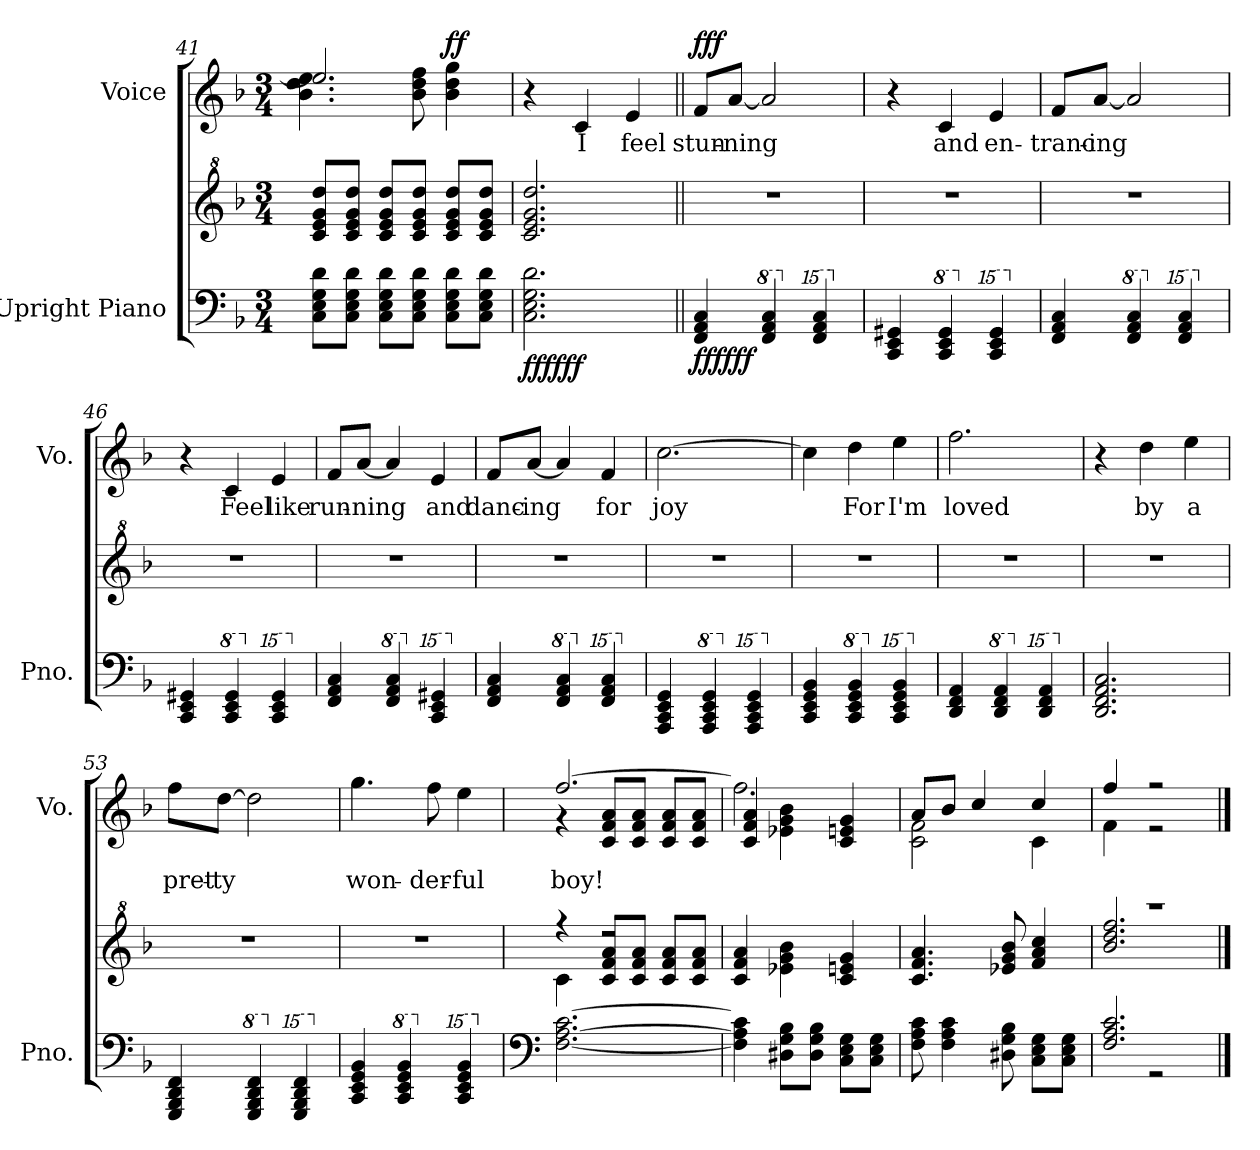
**kern	**kern	**dynam	**kern	**text	**dynam
*part2	*part2	*part2	*part1	*part1	*part1
*staff3	*staff2	*staff2/3	*staff1	*staff1	*staff1
*I"Upright Piano	*	*	*I"Voice	*	*
*I'Pno.	*	*	*I'Vo.	*	*
!!LO:LB:g=z
*clefF4	*clefG^2	*	*clefG2	*	*
*k[b-]	*k[b-]	*	*k[b-]	*	*
*M3/4	*M3/4	*	*M3/4	*	*
=41	=41	=41	=41	=41	=41
*	*	*	*^	*	*
8C\ 8E\ 8G\ 8d\L	8cc/ 8ee/ 8gg/ 8ddd/L	.	2.ee/]	4.b-\ 4.dd\ 4.ee\	.	.
8C\ 8E\ 8G\ 8d\J	8cc/ 8ee/ 8gg/ 8ddd/J	.	.	.	.	.
8C\ 8E\ 8G\ 8d\L	8cc/ 8ee/ 8gg/ 8ddd/L	.	.	.	.	.
8C\ 8E\ 8G\ 8d\J	8cc/ 8ee/ 8gg/ 8ddd/J	.	.	8b-\ 8dd\ 8ff\	.	.
!	!	!	!	!	!	!LO:DY:b
8C\ 8E\ 8G\ 8d\L	8cc/ 8ee/ 8gg/ 8ddd/L	.	.	4b-\ 4dd\ 4gg\	.	ff
8C\ 8E\ 8G\ 8d\J	8cc/ 8ee/ 8gg/ 8ddd/J	.	.	.	.	.
*	*	*	*v	*v	*	*
=42	=42	=42	=42	=42	=42
!	!	!LO:DY:b=2	!	!	!
!	!	!LO:DY:n=1:b	!	!	!
2.C\ 2.E\ 2.G\ 2.d\	2.cc/ 2.ee/ 2.gg/ 2.ddd/	fff fff	4r	.	.
!	!	!	!	!LO:LY:b	!
.	.	.	4c/	I	.
!	!	!	!	!LO:LY:b	!
.	.	.	4e/	feel	.
=43||	=43||	=43||	=43||	=43||	=43||
!	!	!LO:DY:b=2	!	!LO:LY:b	!
!	!	!LO:DY:n=1:b	!	!	!LO:DY:b
4FF/ 4AA/ 4C/	2.r	fff fff	8f/L	stun-	fff
!	!	!	!	!LO:LY:b	!
.	.	.	[8a/J	-ning	.
*8va	*	*	*	*	*
4F/ 4A/ 4c/	.	.	2a/]	.	.
*X8va	*	*	*	*	*
*15ma	*	*	*	*	*
4f/ 4a/ 4cc/	.	.	.	.	.
=44	=44	=44	=44	=44	=44
*X15ma	*	*	*	*	*
4CC/ 4EE/ 4GG#X/	2.r	.	4r	.	.
*8va	*	*	*	*	*
!	!	!	!	!LO:LY:b	!
4C/ 4E/ 4G#/	.	.	4c/	and	.
*X8va	*	*	*	*	*
*15ma	*	*	*	*	*
!	!	!	!	!LO:LY:b	!
4c/ 4e/ 4g#/	.	.	4e/	en-	.
=45	=45	=45	=45	=45	=45
*X15ma	*	*	*	*	*
!	!	!	!	!LO:LY:b	!
4FF/ 4AA/ 4C/	2.r	.	8f/L	-tranc-	.
!	!	!	!	!LO:LY:b	!
.	.	.	[8a/J	-ing	.
*8va	*	*	*	*	*
4F/ 4A/ 4c/	.	.	2a/]	.	.
*X8va	*	*	*	*	*
*15ma	*	*	*	*	*
4f/ 4a/ 4cc/	.	.	.	.	.
=46	=46	=46	=46	=46	=46
*X15ma	*	*	*	*	*
4CC/ 4EE/ 4GG#X/	2.r	.	4r	.	.
*8va	*	*	*	*	*
!	!	!	!	!LO:LY:b	!
4C/ 4E/ 4G#/	.	.	4c/	Feel	.
*X8va	*	*	*	*	*
*15ma	*	*	*	*	*
!	!	!	!	!LO:LY:b	!
4c/ 4e/ 4g#/	.	.	4e/	like	.
!!LO:LB:g=z
=47	=47	=47	=47	=47	=47
*X15ma	*	*	*	*	*
!	!	!	!	!LO:LY:b	!
4FF/ 4AA/ 4C/	2.r	.	8f/L	run-	.
!	!	!	!	!LO:LY:b	!
.	.	.	[8a/J	-ning	.
*8va	*	*	*	*	*
4F/ 4A/ 4c/	.	.	4a/]	.	.
*X8va	*	*	*	*	*
*15ma	*	*	*	*	*
!	!	!	!	!LO:LY:b	!
4c/ 4e/ 4g#X/	.	.	4e/	and	.
=48	=48	=48	=48	=48	=48
*X15ma	*	*	*	*	*
!	!	!	!	!LO:LY:b	!
4FF/ 4AA/ 4C/	2.r	.	8f/L	danc-	.
!	!	!	!	!LO:LY:b	!
.	.	.	[8a/J	-ing	.
*8va	*	*	*	*	*
4F/ 4A/ 4c/	.	.	4a/]	.	.
*X8va	*	*	*	*	*
*15ma	*	*	*	*	*
!	!	!	!	!LO:LY:b	!
4f/ 4a/ 4cc/	.	.	4f/	for	.
=49	=49	=49	=49	=49	=49
*X15ma	*	*	*	*	*
!	!	!	!	!LO:LY:b	!
4AAA/ 4CC/ 4EE/ 4GG/	2.r	.	[2.cc\	joy	.
*8va	*	*	*	*	*
4AA/ 4C/ 4E/ 4G/	.	.	.	.	.
*X8va	*	*	*	*	*
*15ma	*	*	*	*	*
4A/ 4c/ 4e/ 4g/	.	.	.	.	.
=50	=50	=50	=50	=50	=50
*X15ma	*	*	*	*	*
4CC/ 4EE/ 4GG/ 4BB-/	2.r	.	4cc\]	.	.
*8va	*	*	*	*	*
!	!	!	!	!LO:LY:b	!
4C/ 4E/ 4G/ 4B-/	.	.	4dd\	For	.
*X8va	*	*	*	*	*
*15ma	*	*	*	*	*
!	!	!	!	!LO:LY:b	!
4c/ 4e/ 4g/ 4b-/	.	.	4ee\	I'm	.
=51	=51	=51	=51	=51	=51
*X15ma	*	*	*	*	*
!	!	!	!	!LO:LY:b	!
4DD/ 4FF/ 4AA/	2.r	.	2.ff\	loved	.
*8va	*	*	*	*	*
4D/ 4F/ 4A/	.	.	.	.	.
*X8va	*	*	*	*	*
*15ma	*	*	*	*	*
4d/ 4f/ 4a/	.	.	.	.	.
=52	=52	=52	=52	=52	=52
*X15ma	*	*	*	*	*
2.DD/ 2.FF/ 2.AA/ 2.C/	2.r	.	4r	.	.
!	!	!	!	!LO:LY:b	!
.	.	.	4dd\	by	.
!	!	!	!	!LO:LY:b	!
.	.	.	4ee\	a	.
!!LO:LB:g=z
=53	=53	=53	=53	=53	=53
!	!	!	!	!LO:LY:b	!
4GGG/ 4BBB-/ 4DD/ 4FF/	2.r	.	8ff\L	pret-	.
!	!	!	!	!LO:LY:b	!
.	.	.	[8dd\J	-ty	.
*8va	*	*	*	*	*
4GG/ 4BB-/ 4D/ 4F/	.	.	2dd\]	.	.
*X8va	*	*	*	*	*
*15ma	*	*	*	*	*
4G/ 4B-/ 4d/ 4f/	.	.	.	.	.
=54	=54	=54	=54	=54	=54
*X15ma	*	*	*	*	*
!	!	!	!	!LO:LY:b	!
4CC/ 4EE/ 4GG/ 4BB-/	2.r	.	4.gg\	won-	.
*8va	*	*	*	*	*
4C/ 4E/ 4G/ 4B-/	.	.	.	.	.
!	!	!	!	!LO:LY:b	!
.	.	.	8ff\	-der-	.
*X8va	*	*	*	*	*
*15ma	*	*	*	*	*
!	!	!	!	!LO:LY:b	!
4c/ 4e/ 4g/ 4b-/	.	.	4ee\	-ful	.
=55	=55	=55	=55	=55	=55
*clefF4	*	*	*	*	*
*X15ma	*	*	*	*	*
*	*^	*	*	*	*
*	*	*^	*	*	*	*
!	!	!	!	!	!	!LO:LY:b	!
*	*	*	*	*	*^	*	*
[2.F\ [2.A\ [2.c\	4cc\	4rfff	4ryy	.	[2.ff/	4r	-boy!	.
.	2r	2ryy	8cc/ 8ff/ 8aa/L	.	.	8c/ 8f/ 8a/L	.	.
.	.	.	8cc/ 8ff/ 8aa/J	.	.	8c/ 8f/ 8a/J	.	.
.	.	.	8cc/ 8ff/ 8aa/L	.	.	8c/ 8f/ 8a/L	.	.
.	.	.	8cc/ 8ff/ 8aa/J	.	.	8c/ 8f/ 8a/J	.	.
*	*	*v	*v	*	*	*	*	*
=56	=56	=56	=56	=56	=56	=56	=56
4F\] 4A\] 4c\]	2.ryy	4cc/ 4ff/ 4aa/	.	2.ff\]	4c/ 4f/ 4a/	.	.
8D#X\ 8G\ 8B-\L	.	4ee-X\ 4gg\ 4bb-\	.	.	4e-X\ 4g\ 4b-\	.	.
8D#\ 8G\ 8B-\J	.	.	.	.	.	.	.
8C\ 8E\ 8G\L	.	4cc/ 4een/ 4gg/	.	.	4c/ 4en/ 4g/	.	.
8C\ 8E\ 8G\J	.	.	.	.	.	.	.
=57	=57	=57	=57	=57	=57	=57	=57
8F\ 8A\ 8c\	2.ryy	4.cc/ 4.ff/ 4.aa/	.	8a/L	2c\ 2f\	.	.
4F\ 4A\ 4c\	.	.	.	8b-/J	.	.	.
.	.	.	.	4cc/	.	.	.
8D#X\ 8G\ 8B-\	.	8ee-X/ 8gg/ 8bb-/	.	.	.	.	.
8C\ 8E\ 8G\L	.	4ff/ 4aa/ 4ccc/	.	4cc/	4c\	.	.
8C\ 8E\ 8G\J	.	.	.	.	.	.	.
=58	=58	=58	=58	=58	=58	=58	=58
*^	*	*	*	*	*	*	*
2.F/ 2.A/ 2.c/	4ryy	2.r	2.bb-/ 2.ddd/ 2.fff/	.	4ff/	4f\	.	.
.	2r	.	.	.	2r	2r	.	.
*v	*v	*	*	*	*v	*v	*	*
*	*v	*v	*	*	*	*
==	==	==	==	==	==
*-	*-	*-	*-	*-	*-
